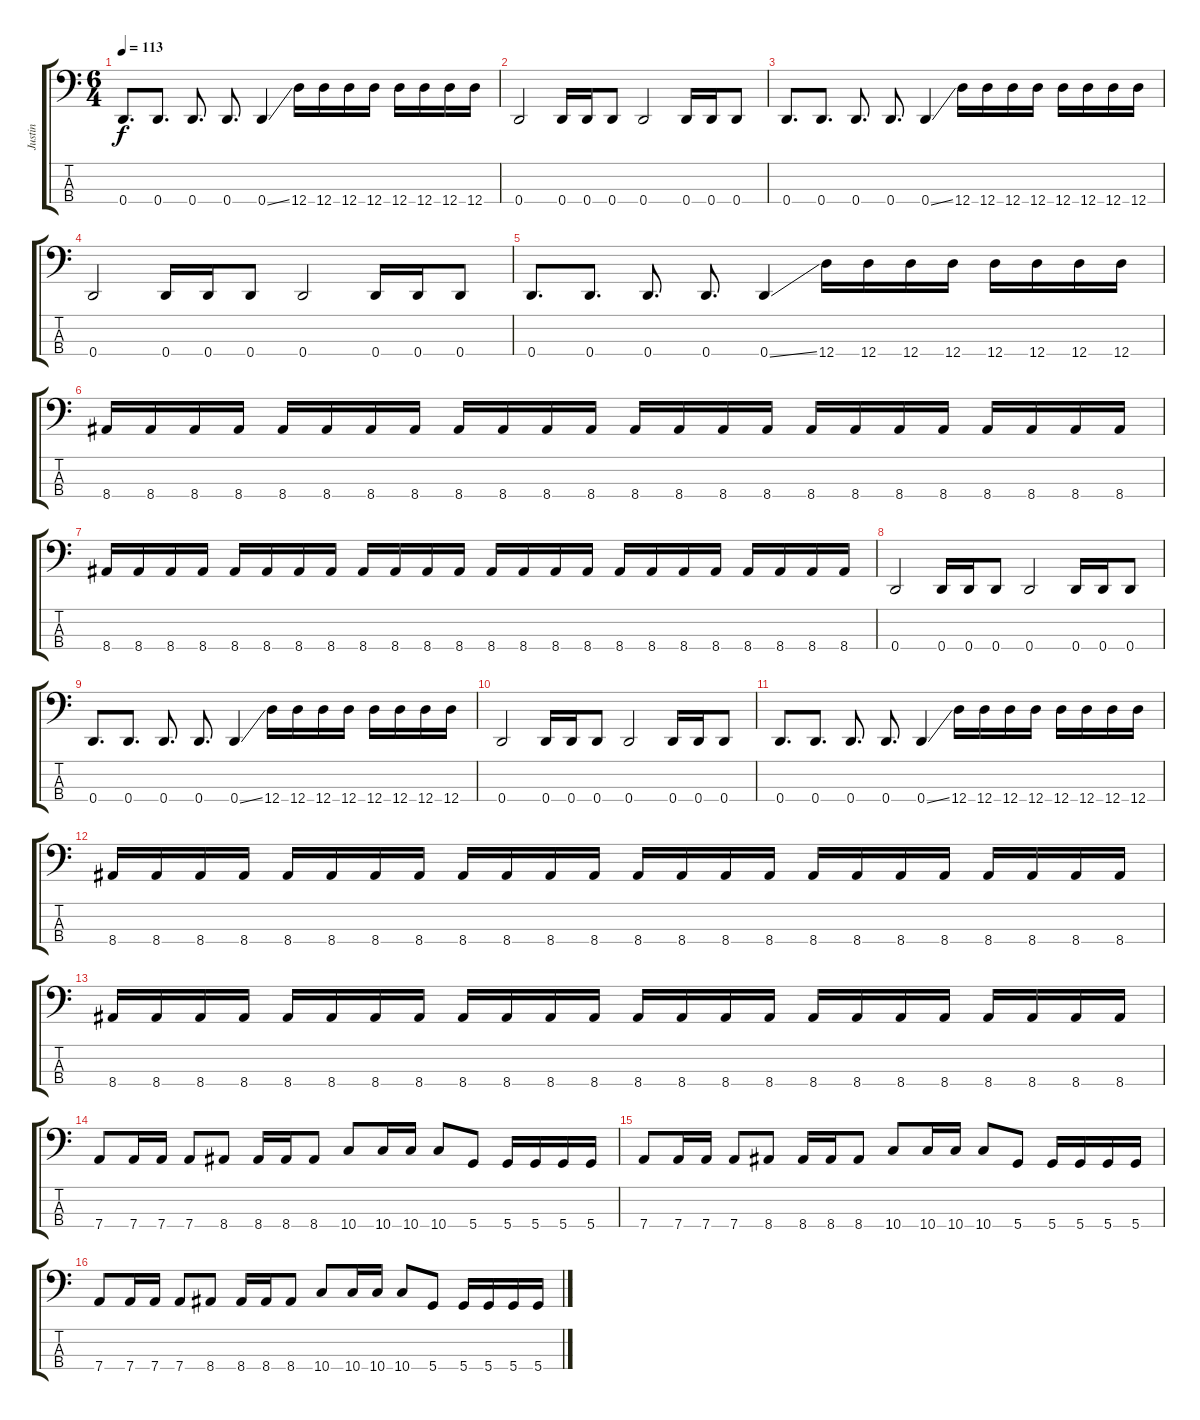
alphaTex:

\track ("Justin" "Justin") {instrument electricbassfinger}
\staff {score tabs}
\tuning (G2 D2 A1 D1) {hide}
\ts (6 4)
\tempo 113
\clef f4
\ks c
0.4.8{d dy f} 0.4.8{d} 0.4.8{d} 0.4.8{d} 0.4{ss}.4 12.4.16 12.4.16 12.4.16 12.4.16 12.4.16 12.4.16 12.4.16 12.4.16 |
0.4.2 0.4.16 0.4.16 0.4.8 0.4.2 0.4.16 0.4.16 0.4.8 |
0.4.8{d} 0.4.8{d} 0.4.8{d} 0.4.8{d} 0.4{ss}.4 12.4.16 12.4.16 12.4.16 12.4.16 12.4.16 12.4.16 12.4.16 12.4.16 |
0.4.2 0.4.16 0.4.16 0.4.8 0.4.2 0.4.16 0.4.16 0.4.8 |
0.4.8{d} 0.4.8{d} 0.4.8{d} 0.4.8{d} 0.4{ss}.4 12.4.16 12.4.16 12.4.16 12.4.16 12.4.16 12.4.16 12.4.16 12.4.16 |
8.4.16 8.4.16 8.4.16 8.4.16 8.4.16 8.4.16 8.4.16 8.4.16 8.4.16 8.4.16 8.4.16 8.4.16 8.4.16 8.4.16 8.4.16 8.4.16 8.4.16 8.4.16 8.4.16 8.4.16 8.4.16 8.4.16 8.4.16 8.4.16 |
8.4.16 8.4.16 8.4.16 8.4.16 8.4.16 8.4.16 8.4.16 8.4.16 8.4.16 8.4.16 8.4.16 8.4.16 8.4.16 8.4.16 8.4.16 8.4.16 8.4.16 8.4.16 8.4.16 8.4.16 8.4.16 8.4.16 8.4.16 8.4.16 |
0.4.2 0.4.16 0.4.16 0.4.8 0.4.2 0.4.16 0.4.16 0.4.8 |
0.4.8{d} 0.4.8{d} 0.4.8{d} 0.4.8{d} 0.4{ss}.4 12.4.16 12.4.16 12.4.16 12.4.16 12.4.16 12.4.16 12.4.16 12.4.16 |
0.4.2 0.4.16 0.4.16 0.4.8 0.4.2 0.4.16 0.4.16 0.4.8 |
0.4.8{d} 0.4.8{d} 0.4.8{d} 0.4.8{d} 0.4{ss}.4 12.4.16 12.4.16 12.4.16 12.4.16 12.4.16 12.4.16 12.4.16 12.4.16 |
8.4.16 8.4.16 8.4.16 8.4.16 8.4.16 8.4.16 8.4.16 8.4.16 8.4.16 8.4.16 8.4.16 8.4.16 8.4.16 8.4.16 8.4.16 8.4.16 8.4.16 8.4.16 8.4.16 8.4.16 8.4.16 8.4.16 8.4.16 8.4.16 |
8.4.16 8.4.16 8.4.16 8.4.16 8.4.16 8.4.16 8.4.16 8.4.16 8.4.16 8.4.16 8.4.16 8.4.16 8.4.16 8.4.16 8.4.16 8.4.16 8.4.16 8.4.16 8.4.16 8.4.16 8.4.16 8.4.16 8.4.16 8.4.16 |
7.4.8 7.4.16 7.4.16 7.4.8 8.4.8 8.4.16 8.4.16 8.4.8 10.4.8 10.4.16 10.4.16 10.4.8 5.4.8 5.4.16 5.4.16 5.4.16 5.4.16 |
7.4.8 7.4.16 7.4.16 7.4.8 8.4.8 8.4.16 8.4.16 8.4.8 10.4.8 10.4.16 10.4.16 10.4.8 5.4.8 5.4.16 5.4.16 5.4.16 5.4.16 |
7.4.8 7.4.16 7.4.16 7.4.8 8.4.8 8.4.16 8.4.16 8.4.8 10.4.8 10.4.16 10.4.16 10.4.8 5.4.8 5.4.16 5.4.16 5.4.16 5.4.16
